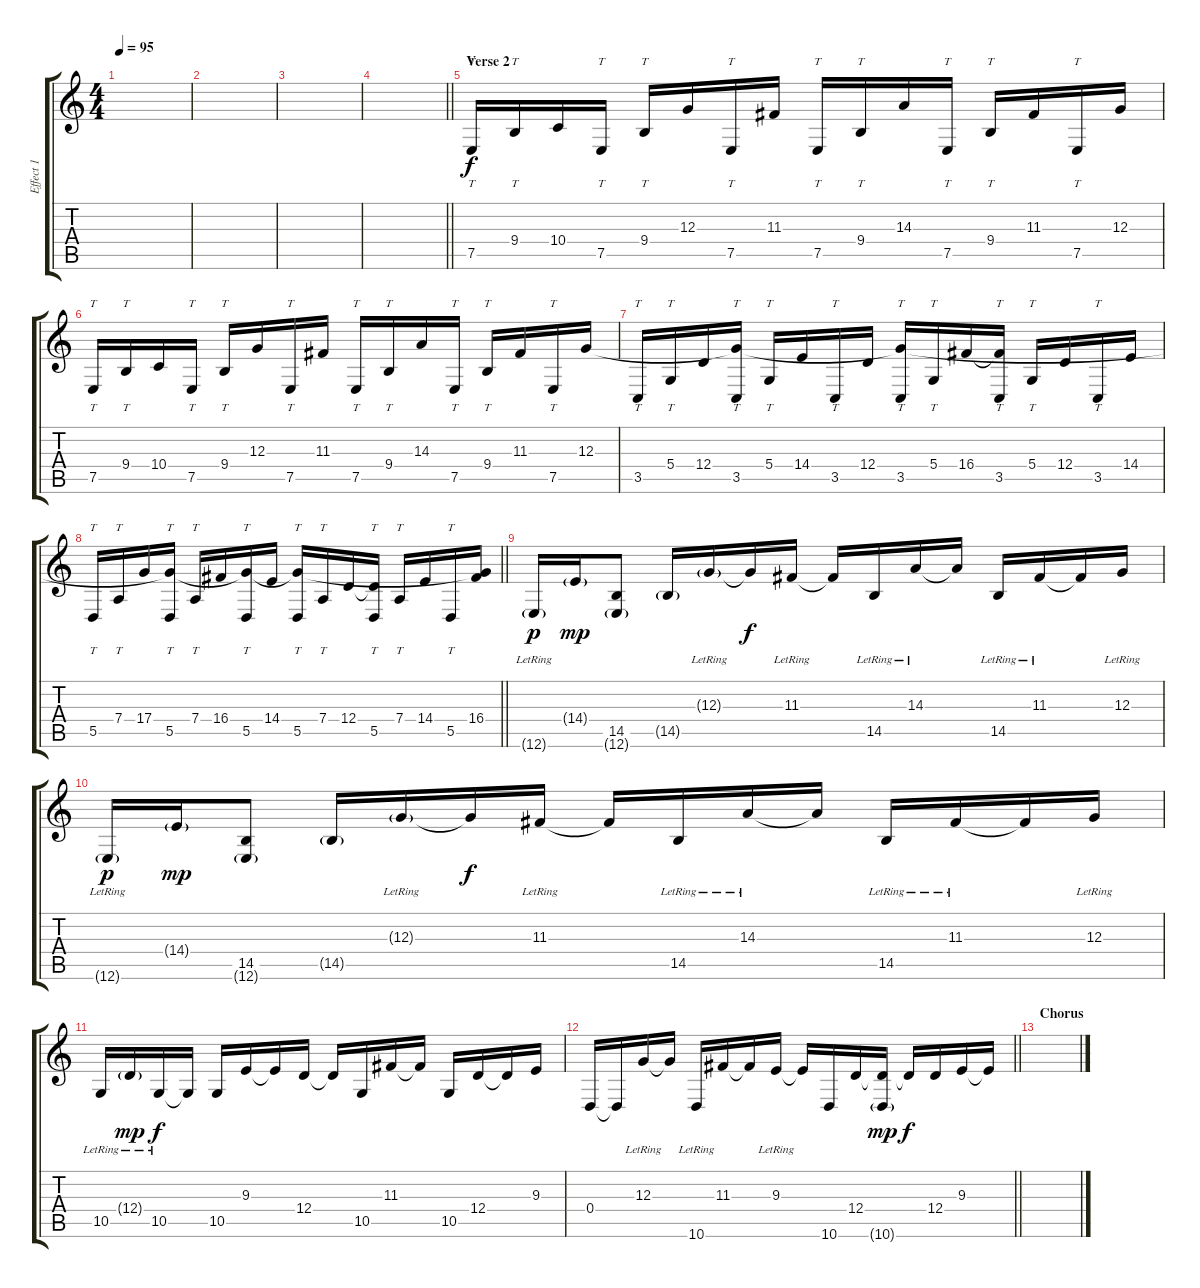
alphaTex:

\track ("Effect 1" "Effect 1") {instrument electricpiano1}
\staff {score tabs}
\tuning (E4 B3 G3 D3 A2 E2) {hide}
\ts (4 4)
\tempo 95
\clef g2
\ks c
|
|
|
\barLineRight lightlight
|
\section ("" "Verse 2")
7.5.16{tt} 9.4.16{tt} 10.4.16 7.5.16{tt} 9.4.16{tt} 12.3.16 7.5.16{tt} 11.3.16 7.5.16{tt} 9.4.16{tt} 14.3.16 7.5.16{tt} 9.4.16{tt} 11.3.16 7.5.16{tt} 12.3.16 |
7.5.16{tt} 9.4.16{tt} 10.4.16 7.5.16{tt} 9.4.16{tt} 12.3.16 7.5.16{tt} 11.3.16 7.5.16{tt} 9.4.16{tt} 14.3.16 7.5.16{tt} 9.4.16{tt} 11.3.16 7.5.16{tt} 12.3.16 |
3.5.16{tt} 5.4.16{tt} 12.4.16 (12.3{t} 3.5).16{tt} 5.4.16{tt} 14.4.16 3.5.16{tt} 12.4.16 (12.3{t} 3.5).16{tt} 5.4.16{tt} 16.4.16 (16.4{t} 3.5).16{tt} 5.4.16{tt} 12.4.16 3.5.16{tt} 14.4.16 |
\barLineRight lightlight
5.5.16{tt} 7.4.16{tt} 17.4.16 (12.3{t} 5.5).16{tt} 7.4.16{tt} 16.4.16 (12.3{t} 5.5).16{tt} 14.4.16 (12.3{t} 5.5).16{tt} 7.4.16{tt} 12.4.16 (12.4{t} 5.5).16{tt} 7.4.16{tt} 14.4.16 5.5.16{tt} (12.3{t} 16.4).16 |
12.6{g lr}.16{dy p} 14.4{g}.16{dy mp} (14.5 12.6{g}).8 14.5{g}.16 12.3{g lr}.16 12.3{t}.16{dy f} 11.3{lr}.16 11.3{t}.16 14.5{lr}.16 14.3{lr}.16 14.3{t}.16 14.5{lr}.16 11.3{lr}.16 11.3{t}.16 12.3{lr}.16 |
12.6{g lr}.16{dy p} 14.4{g}.16{dy mp} (14.5 12.6{g}).8 14.5{g}.16 12.3{g lr}.16 12.3{t}.16{dy f} 11.3{lr}.16 11.3{t}.16 14.5{lr}.16 14.3{lr}.16 14.3{t}.16 14.5{lr}.16 11.3{lr}.16 11.3{t}.16 12.3{lr}.16 |
10.5{lr}.16 12.4{g lr}.16{dy mp} 10.5{lr}.16{dy f} 10.5{t}.16 10.5.16 9.3.16 9.3{t}.16 12.4.16 12.4{t}.16 10.5.16 11.3.16 11.3{t}.16 10.5.16 12.4.16 12.4{t}.16 9.3.16 |
\barLineRight lightlight
0.4.16 0.4{t}.16 12.3{lr}.16 12.3{t}.16 10.6{lr}.16 11.3{lr}.16 11.3{t}.16 9.3{lr}.16 9.3{t}.16 10.6.16 12.4.16 (12.4{t} 10.6{g}).16{dy mp} 12.4{t}.16{dy f} 12.4.16 9.3.16 9.3{t}.16 |
\section ("" "Chorus")
